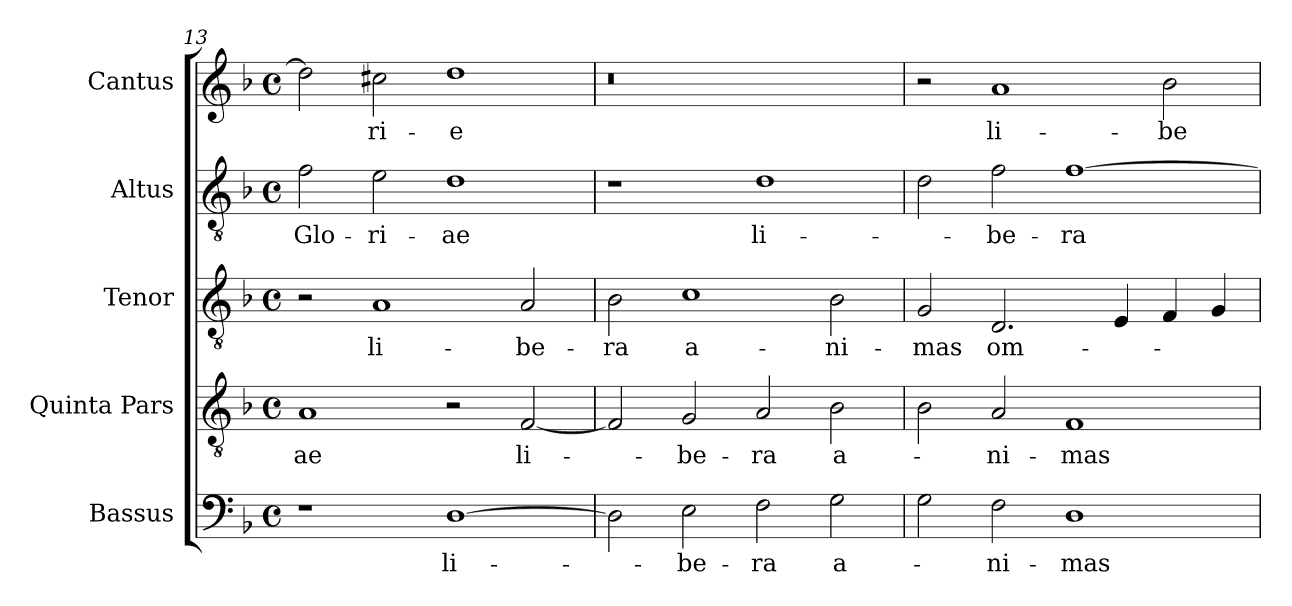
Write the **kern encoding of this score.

**kern	**text	**kern	**text	**kern	**text	**kern	**text	**kern	**text
*part5	*part5	*part4	*part4	*part3	*part3	*part2	*part2	*part1	*part1
*staff5	*staff5	*staff4	*staff4	*staff3	*staff3	*staff2	*staff2	*staff1	*staff1
*I"Bassus	*	*I"Quinta Pars	*	*I"Tenor	*	*I"Altus	*	*I"Cantus	*
*I'B.	*	*I'Q.P.	*	*I'T.	*	*I'A.	*	*I'C.	*
*clefF4	*	*clefGv2	*	*clefGv2	*	*clefGv2	*	*clefG2	*
*k[b-]	*	*k[b-]	*	*k[b-]	*	*k[b-]	*	*k[b-]	*
*F:	*	*F:	*	*F:	*	*F:	*	*F:	*
*M4/4	*	*M4/4	*	*M4/4	*	*M4/4	*	*M4/4	*
*met(c)	*	*met(c)	*	*met(c)	*	*met(c)	*	*met(c)	*
=13	=13	=13	=13	=13	=13	=13	=13	=13	=13
!	!	!	!LO:LY:b:cj	!	!	!	!LO:LY:b:cj	!	!
1r	.	1A	-ae	2r	.	2f\	Glo-	2dd\]	.
!	!	!	!	!	!LO:LY:b:cj	!	!LO:LY:b:cj	!	!LO:LY:b:cj
.	.	.	.	1A	li-	2e\	-ri-	2cc#X\	-ri-
!	!LO:LY:b:rj	!	!	!	!	!	!LO:LY:b:cj	!	!LO:LY:b:cj
[>1D	li-	2r	.	.	.	1d	-ae	1dd	-e
!	!	!	!LO:LY:b:cj	!	!LO:LY:b:cj	!	!	!	!
.	.	[<2F/	li-	2A/	-be-	.	.	.	.
=14	=14	=14	=14	=14	=14	=14	=14	=14	=14
!	!	!	!	!	!LO:LY:b:cj	!	!	!	!
2D\]	.	2F/]	.	2B-\	-ra	1r	.	0r	.
!	!LO:LY:b:cj	!	!LO:LY:b:cj	!	!LO:LY:b:cj	!	!	!	!
2E\	-be-	2G/	-be-	1c	a-	.	.	.	.
!	!LO:LY:b:cj	!	!LO:LY:b:cj	!	!	!	!LO:LY:b:rj	!	!
2F\	-ra	2A/	-ra	.	.	1d	li-	.	.
!	!LO:LY:b:cj	!	!LO:LY:b:cj	!	!LO:LY:b:cj	!	!	!	!
2G\	a-	2B-\	a-	2B-\	-ni-	.	.	.	.
!!LO:LB:g=z
=15	=15	=15	=15	=15	=15	=15	=15	=15	=15
!	!	!	!	!	!LO:LY:b:cj	!	!	!	!
2G\	.	2B-\	.	2G/	-mas	2d\	.	2r	.
!	!LO:LY:b:cj	!	!LO:LY:b:cj	!	!LO:LY:b:cj	!	!LO:LY:b:cj	!	!LO:LY:b:cj
2F\	-ni-	2A/	-ni-	2.D/	om-	2f\	-be-	1a	li-
!	!LO:LY:b:cj	!	!LO:LY:b:cj	!	!	!	!LO:LY:b:cj	!	!
1D	-mas	1F	-mas	.	.	[>1f	-ra	.	.
.	.	.	.	4E/	.	.	.	.	.
!	!	!	!	!	!	!	!	!	!LO:LY:b:cj
.	.	.	.	4F/	.	.	.	2b-\	-be-
.	.	.	.	4G/	.	.	.	.	.
=	=	=	=	=	=	=	=	=	=
*-	*-	*-	*-	*-	*-	*-	*-	*-	*-
